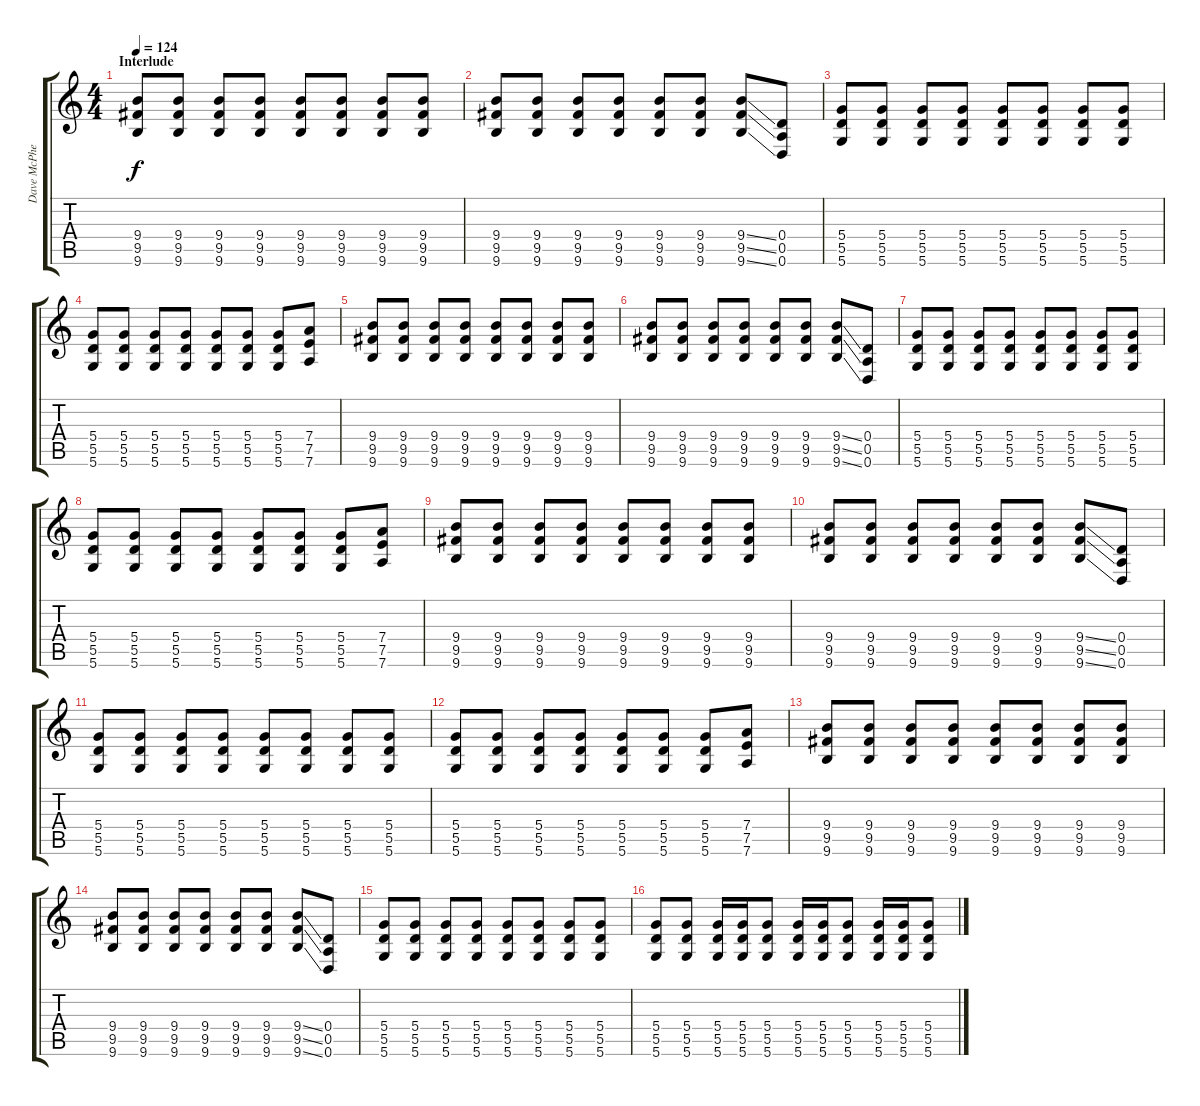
\track ("Dave McPherson - Guitar" "Dave McPhe") {instrument overdrivenguitar}
\staff {score tabs}
\tuning (E4 B3 G3 D3 A2 D2) {hide}
\ts (4 4)
\section ("" "Interlude")
\tempo 124
\clef g2
\ks c
(9.4 9.5 9.6).8{dy f} (9.4 9.5 9.6).8 (9.4 9.5 9.6).8 (9.4 9.5 9.6).8 (9.4 9.5 9.6).8 (9.4 9.5 9.6).8 (9.4 9.5 9.6).8 (9.4 9.5 9.6).8 |
(9.4 9.5 9.6).8 (9.4 9.5 9.6).8 (9.4 9.5 9.6).8 (9.4 9.5 9.6).8 (9.4 9.5 9.6).8 (9.4 9.5 9.6).8 (9.4{ss} 9.5{ss} 9.6{ss}).8 (0.4 0.5 0.6).8 |
(5.4 5.5 5.6).8 (5.4 5.5 5.6).8 (5.4 5.5 5.6).8 (5.4 5.5 5.6).8 (5.4 5.5 5.6).8 (5.4 5.5 5.6).8 (5.4 5.5 5.6).8 (5.4 5.5 5.6).8 |
(5.4 5.5 5.6).8 (5.4 5.5 5.6).8 (5.4 5.5 5.6).8 (5.4 5.5 5.6).8 (5.4 5.5 5.6).8 (5.4 5.5 5.6).8 (5.4 5.5 5.6).8 (7.4 7.5 7.6).8 |
(9.4 9.5 9.6).8 (9.4 9.5 9.6).8 (9.4 9.5 9.6).8 (9.4 9.5 9.6).8 (9.4 9.5 9.6).8 (9.4 9.5 9.6).8 (9.4 9.5 9.6).8 (9.4 9.5 9.6).8 |
(9.4 9.5 9.6).8 (9.4 9.5 9.6).8 (9.4 9.5 9.6).8 (9.4 9.5 9.6).8 (9.4 9.5 9.6).8 (9.4 9.5 9.6).8 (9.4{ss} 9.5{ss} 9.6{ss}).8 (0.4 0.5 0.6).8 |
(5.4 5.5 5.6).8 (5.4 5.5 5.6).8 (5.4 5.5 5.6).8 (5.4 5.5 5.6).8 (5.4 5.5 5.6).8 (5.4 5.5 5.6).8 (5.4 5.5 5.6).8 (5.4 5.5 5.6).8 |
(5.4 5.5 5.6).8 (5.4 5.5 5.6).8 (5.4 5.5 5.6).8 (5.4 5.5 5.6).8 (5.4 5.5 5.6).8 (5.4 5.5 5.6).8 (5.4 5.5 5.6).8 (7.4 7.5 7.6).8 |
(9.4 9.5 9.6).8 (9.4 9.5 9.6).8 (9.4 9.5 9.6).8 (9.4 9.5 9.6).8 (9.4 9.5 9.6).8 (9.4 9.5 9.6).8 (9.4 9.5 9.6).8 (9.4 9.5 9.6).8 |
(9.4 9.5 9.6).8 (9.4 9.5 9.6).8 (9.4 9.5 9.6).8 (9.4 9.5 9.6).8 (9.4 9.5 9.6).8 (9.4 9.5 9.6).8 (9.4{ss} 9.5{ss} 9.6{ss}).8 (0.4 0.5 0.6).8 |
(5.4 5.5 5.6).8 (5.4 5.5 5.6).8 (5.4 5.5 5.6).8 (5.4 5.5 5.6).8 (5.4 5.5 5.6).8 (5.4 5.5 5.6).8 (5.4 5.5 5.6).8 (5.4 5.5 5.6).8 |
(5.4 5.5 5.6).8 (5.4 5.5 5.6).8 (5.4 5.5 5.6).8 (5.4 5.5 5.6).8 (5.4 5.5 5.6).8 (5.4 5.5 5.6).8 (5.4 5.5 5.6).8 (7.4 7.5 7.6).8 |
(9.4 9.5 9.6).8 (9.4 9.5 9.6).8 (9.4 9.5 9.6).8 (9.4 9.5 9.6).8 (9.4 9.5 9.6).8 (9.4 9.5 9.6).8 (9.4 9.5 9.6).8 (9.4 9.5 9.6).8 |
(9.4 9.5 9.6).8 (9.4 9.5 9.6).8 (9.4 9.5 9.6).8 (9.4 9.5 9.6).8 (9.4 9.5 9.6).8 (9.4 9.5 9.6).8 (9.4{ss} 9.5{ss} 9.6{ss}).8 (0.4 0.5 0.6).8 |
(5.4 5.5 5.6).8 (5.4 5.5 5.6).8 (5.4 5.5 5.6).8 (5.4 5.5 5.6).8 (5.4 5.5 5.6).8 (5.4 5.5 5.6).8 (5.4 5.5 5.6).8 (5.4 5.5 5.6).8 |
(5.4 5.5 5.6).8 (5.4 5.5 5.6).8 (5.4 5.5 5.6).16 (5.4 5.5 5.6).16 (5.4 5.5 5.6).8 (5.4 5.5 5.6).16 (5.4 5.5 5.6).16 (5.4 5.5 5.6).8 (5.4 5.5 5.6).16 (5.4 5.5 5.6).16 (5.4 5.5 5.6).8
